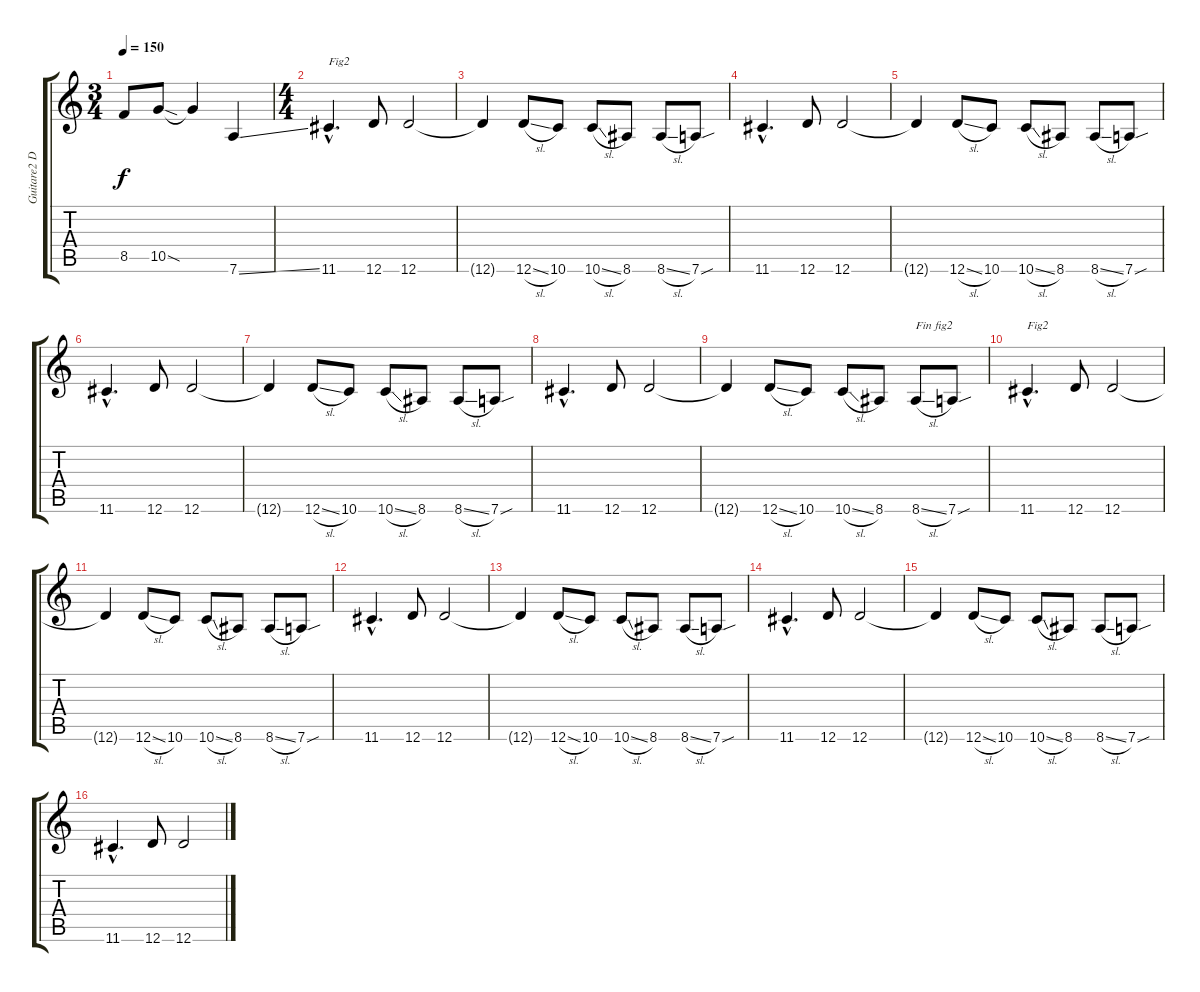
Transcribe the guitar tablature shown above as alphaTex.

\track ("Guitare2 Dr-D" "Guitare2 D") {instrument overdrivenguitar}
\staff {score tabs}
\tuning (E4 B3 G3 D3 A2 D2) {hide}
\ts (3 4)
\tempo 150
\clef g2
\ks c
8.5{t}.8{dy f} 10.5{sod}.8 10.5{t}.4 7.6{ss}.4 |
\ts (4 4)
11.6{hac}.4{d txt "Fig2"} 12.6.8 12.6.2 |
12.6{t}.4 12.6{sl}.8 10.6.8 10.6{sl}.8 8.6.8 8.6{sl}.8 7.6{sou}.8 |
11.6{hac}.4{d} 12.6.8 12.6.2 |
12.6{t}.4 12.6{sl}.8 10.6.8 10.6{sl}.8 8.6.8 8.6{sl}.8 7.6{sou}.8 |
11.6{hac}.4{d} 12.6.8 12.6.2 |
12.6{t}.4 12.6{sl}.8 10.6.8 10.6{sl}.8 8.6.8 8.6{sl}.8 7.6{sou}.8 |
11.6{hac}.4{d} 12.6.8 12.6.2 |
12.6{t}.4 12.6{sl}.8 10.6.8 10.6{sl}.8 8.6.8 8.6{sl}.8{txt "Fin fig2"} 7.6{sou}.8 |
11.6{hac}.4{d txt "Fig2"} 12.6.8 12.6.2 |
12.6{t}.4 12.6{sl}.8 10.6.8 10.6{sl}.8 8.6.8 8.6{sl}.8 7.6{sou}.8 |
11.6{hac}.4{d} 12.6.8 12.6.2 |
12.6{t}.4 12.6{sl}.8 10.6.8 10.6{sl}.8 8.6.8 8.6{sl}.8 7.6{sou}.8 |
11.6{hac}.4{d} 12.6.8 12.6.2 |
12.6{t}.4 12.6{sl}.8 10.6.8 10.6{sl}.8 8.6.8 8.6{sl}.8 7.6{sou}.8 |
11.6{hac}.4{d} 12.6.8 12.6.2
